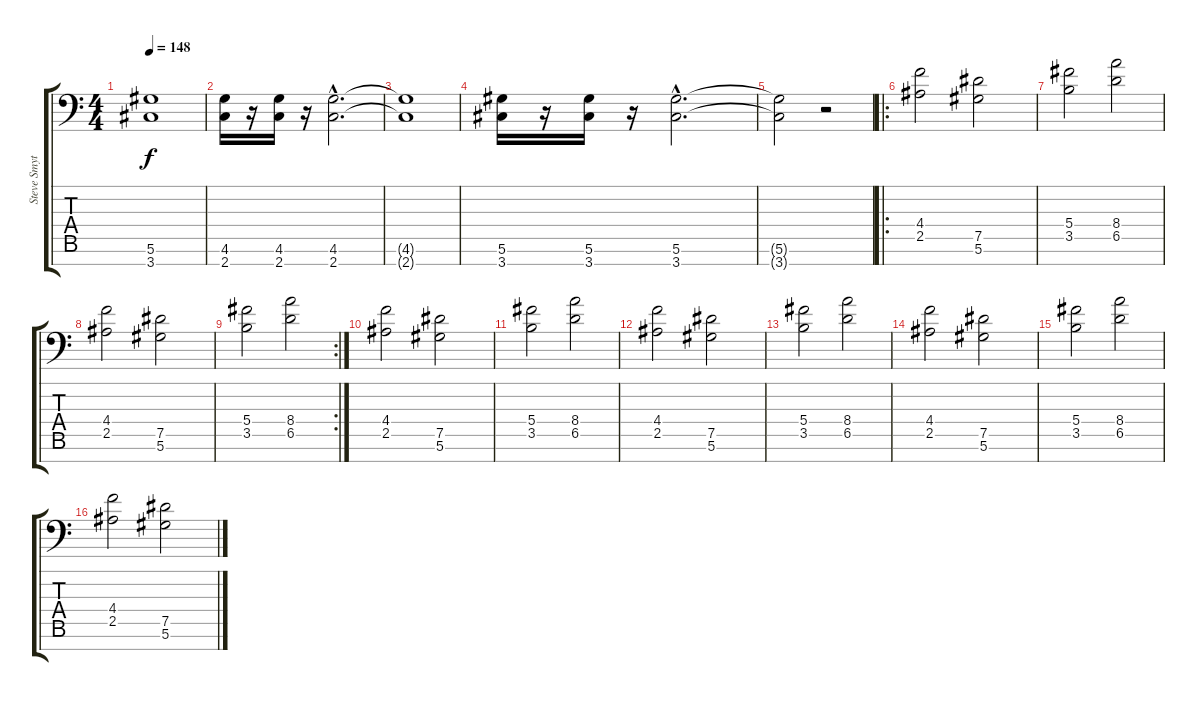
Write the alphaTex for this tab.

\track ("Steve Smyth" "Steve Smyt") {instrument distortionguitar}
\staff {score tabs}
\tuning (Eb4 Bb3 Gb3 Db3 Ab2 Eb2 Bb1) {hide}
\ts (4 4)
\tempo 148
\clef f4
\ks c
(5.6{t} 3.7{t}).1{dy f} |
(4.6 2.7).16 r.16 (4.6 2.7).16 r.16 (4.6{hac} 2.7{hac}).2{d} |
(4.6{t} 2.7{t}).1 |
(5.6 3.7).16 r.16 (5.6 3.7).16 r.16 (5.6{hac} 3.7{hac}).2{d} |
(5.6{t} 3.7{t}).2 r.2 |
\ro
(4.4 2.5).2 (7.5 5.6).2 |
(5.4 3.5).2 (8.4 6.5).2 |
(4.4 2.5).2 (7.5 5.6).2 |
\rc 2
(5.4 3.5).2 (8.4 6.5).2 |
(4.4 2.5).2 (7.5 5.6).2 |
(5.4 3.5).2 (8.4 6.5).2 |
(4.4 2.5).2 (7.5 5.6).2 |
(5.4 3.5).2 (8.4 6.5).2 |
(4.4 2.5).2 (7.5 5.6).2 |
(5.4 3.5).2 (8.4 6.5).2 |
(4.4 2.5).2 (7.5 5.6).2
